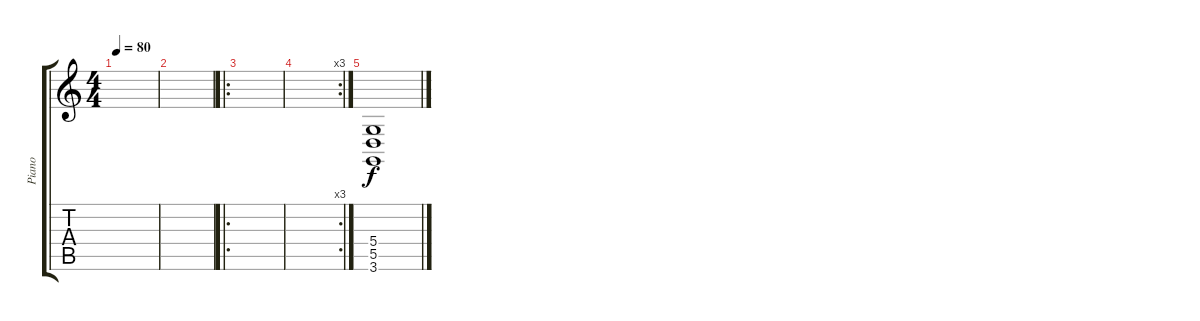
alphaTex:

\track ("Piano" "Piano") {instrument acousticgrandpiano}
\staff {score tabs}
\tuning (E4 B3 G3 D3 A2 E2) {hide}
\ts (4 4)
\tempo 80
\clef g2
\ks c
|
|
\ro
|
\rc 3
|
(5.4 5.5 3.6).1
